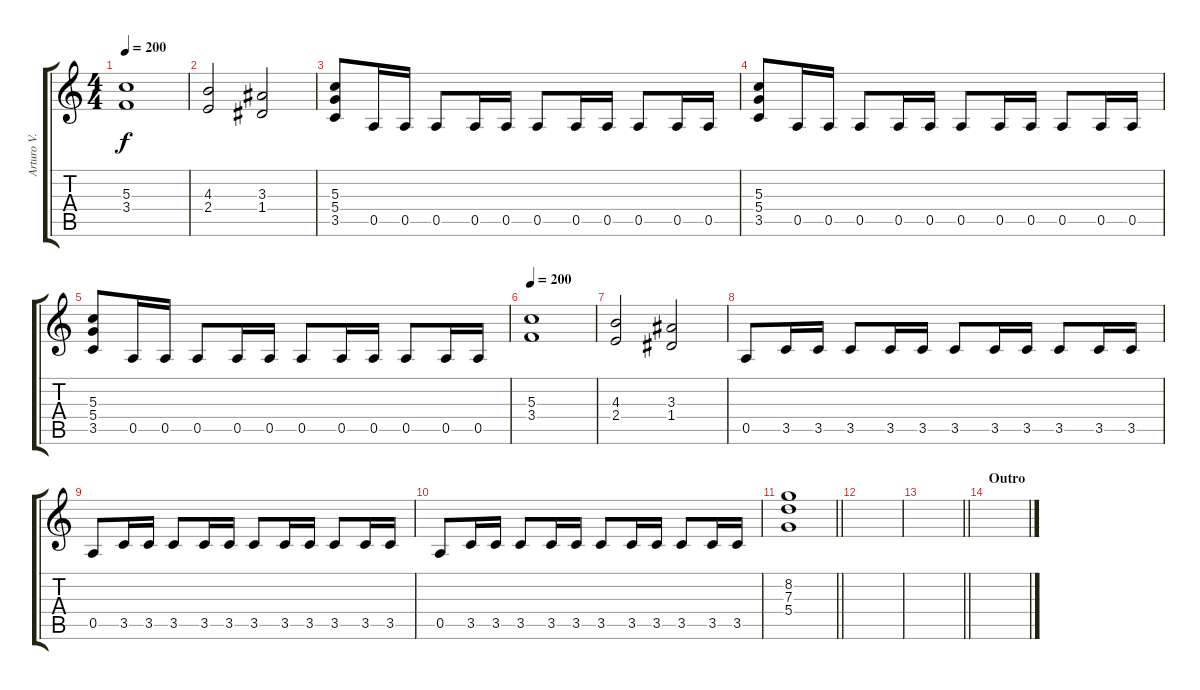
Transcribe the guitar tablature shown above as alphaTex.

\track ("Arturo V." "Arturo V.") {instrument overdrivenguitar}
\staff {score tabs}
\tuning (E4 B3 G3 D3 A2 E2) {hide}
\ts (4 4)
\tempo 200
\clef g2
\ks c
(5.3 3.4).1{dy f} |
(4.3 2.4).2 (3.3 1.4).2 |
(5.3 5.4 3.5).8 0.5.16 0.5.16 0.5.8 0.5.16 0.5.16 0.5.8 0.5.16 0.5.16 0.5.8 0.5.16 0.5.16 |
(5.3 5.4 3.5).8 0.5.16 0.5.16 0.5.8 0.5.16 0.5.16 0.5.8 0.5.16 0.5.16 0.5.8 0.5.16 0.5.16 |
(5.3 5.4 3.5).8 0.5.16 0.5.16 0.5.8 0.5.16 0.5.16 0.5.8 0.5.16 0.5.16 0.5.8 0.5.16 0.5.16 |
\tempo 200
(5.3 3.4).1 |
(4.3 2.4).2 (3.3 1.4).2 |
0.5.8 3.5.16 3.5.16 3.5.8 3.5.16 3.5.16 3.5.8 3.5.16 3.5.16 3.5.8 3.5.16 3.5.16 |
0.5.8 3.5.16 3.5.16 3.5.8 3.5.16 3.5.16 3.5.8 3.5.16 3.5.16 3.5.8 3.5.16 3.5.16 |
0.5.8 3.5.16 3.5.16 3.5.8 3.5.16 3.5.16 3.5.8 3.5.16 3.5.16 3.5.8 3.5.16 3.5.16 |
\barLineRight lightlight
(8.2 7.3 5.4).1 |
|
\barLineRight lightlight
|
\section ("" "Outro")
